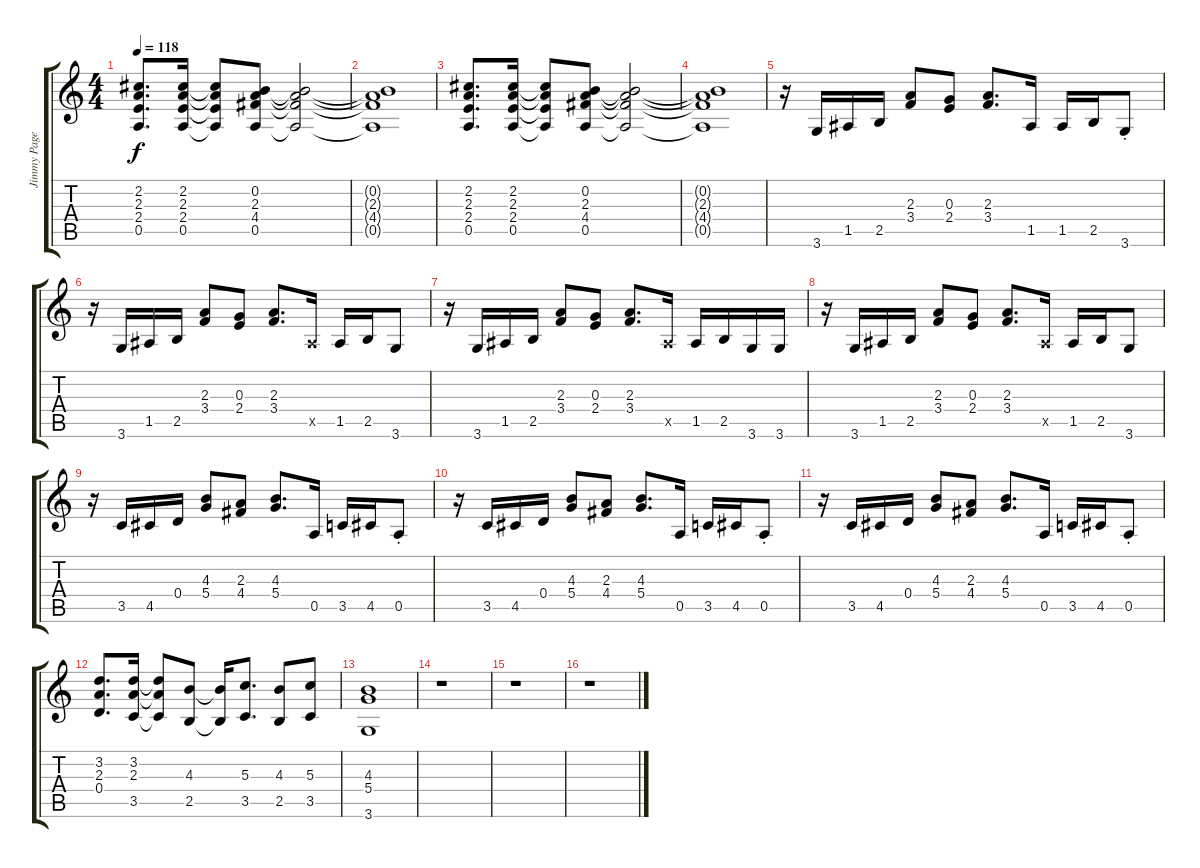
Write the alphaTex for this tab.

\track ("Jimmy Page (Guitarra)" "Jimmy Page") {instrument overdrivenguitar}
\staff {score tabs}
\tuning (E4 B3 G3 D3 A2 E2) {hide}
\ts (4 4)
\tempo 118
\clef g2
\ks c
(2.2 2.3 2.4 0.5).8{d dy f} (2.2 2.3 2.4 0.5).16 (2.2{t} 2.3{t} 2.4{t} 0.5{t}).8 (0.2 2.3 4.4 0.5).8 (0.2{t} 2.3{t} 4.4{t} 0.5{t}).2 |
(0.2{t} 2.3{t} 4.4{t} 0.5{t}).1 |
(2.2 2.3 2.4 0.5).8{d} (2.2 2.3 2.4 0.5).16 (2.2{t} 2.3{t} 2.4{t} 0.5{t}).8 (0.2 2.3 4.4 0.5).8 (0.2{t} 2.3{t} 4.4{t} 0.5{t}).2 |
(0.2{t} 2.3{t} 4.4{t} 0.5{t}).1 |
r.16 3.6.16 1.5.16 2.5.16 (2.3 3.4).8 (0.3 2.4).8 (2.3 3.4).8{d} 1.5.16 1.5.16 2.5.16 3.6{st}.8 |
r.16 3.6.16 1.5.16 2.5.16 (2.3 3.4).8 (0.3 2.4).8 (2.3 3.4).8{d} 1.5{x}.16 1.5.16 2.5.16 3.6.8 |
r.16 3.6.16 1.5.16 2.5.16 (2.3 3.4).8 (0.3 2.4).8 (2.3 3.4).8{d} 1.5{x}.16 1.5.16 2.5.16 3.6.16 3.6.16 |
r.16 3.6.16 1.5.16 2.5.16 (2.3 3.4).8 (0.3 2.4).8 (2.3 3.4).8{d} 1.5{x}.16 1.5.16 2.5.16 3.6.8 |
r.16 3.5.16 4.5.16 0.4.16 (4.3 5.4).8 (2.3 4.4).8 (4.3 5.4).8{d} 0.5.16 3.5.16 4.5.16 0.5{st}.8 |
r.16 3.5.16 4.5.16 0.4.16 (4.3 5.4).8 (2.3 4.4).8 (4.3 5.4).8{d} 0.5.16 3.5.16 4.5.16 0.5{st}.8 |
r.16 3.5.16 4.5.16 0.4.16 (4.3 5.4).8 (2.3 4.4).8 (4.3 5.4).8{d} 0.5.16 3.5.16 4.5.16 0.5{st}.8 |
(3.2 2.3 0.4).8{d} (3.2 2.3 3.5).16 (3.2{t} 2.3{t} 3.5{t}).8 (4.3 2.5).8 (4.3{t} 2.5{t}).16 (5.3 3.5).8{d} (4.3 2.5).8 (5.3 3.5).8 |
(4.3 5.4 3.6).1 |
r.1 |
r.1 |
r.1
